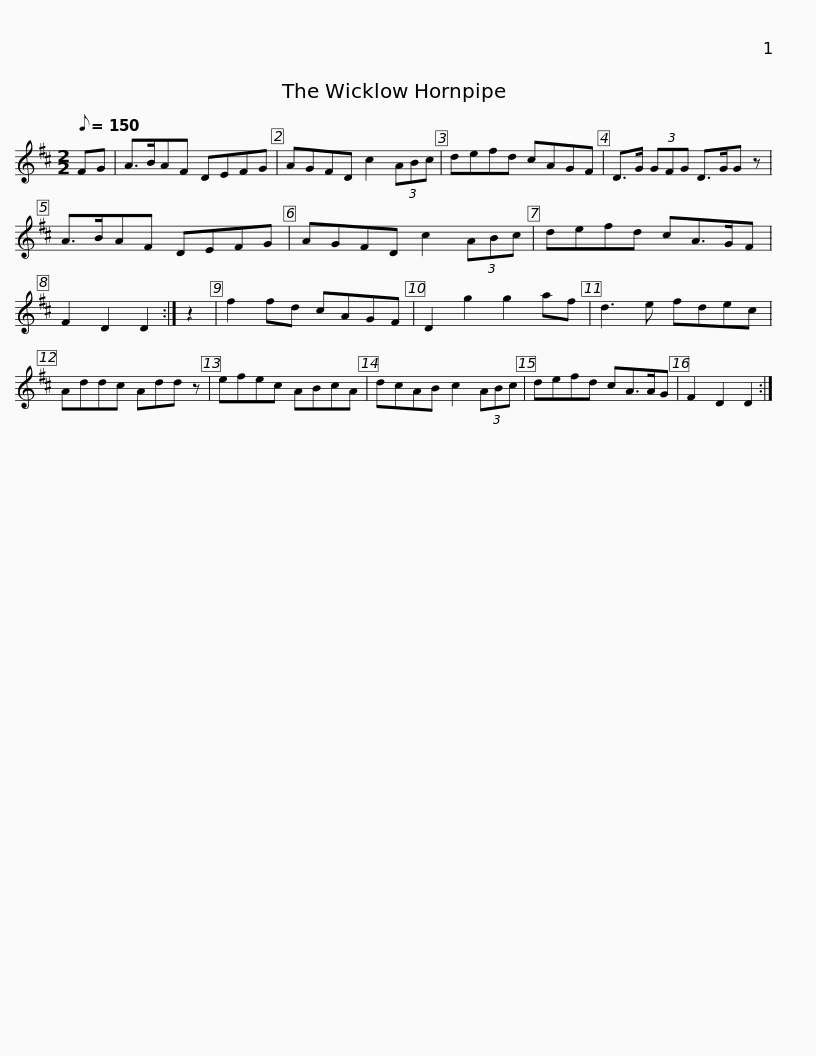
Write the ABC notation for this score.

X:1
L:1/8
Q:1/8=150
M:2/2
I:linebreak $
K:D
V:1 treble
V:1
 FG | A>BAF DEFG | AGFD c2 (3ABc | defd cAGF | D>G (3GFG D>GG z | %5
 A>BAF DEFG |$ AGFD c2 (3ABc | defd cA>GF | F2 D2 D2 :| z2 | %10
 f2 fd cAGF | D2 g2 g2 af | d3 e fdec |$ Addc Add z | efec ABcA | %15
 dcAB c2 (3ABc | defd cA>AG | F2 D2 D2 :| %18
